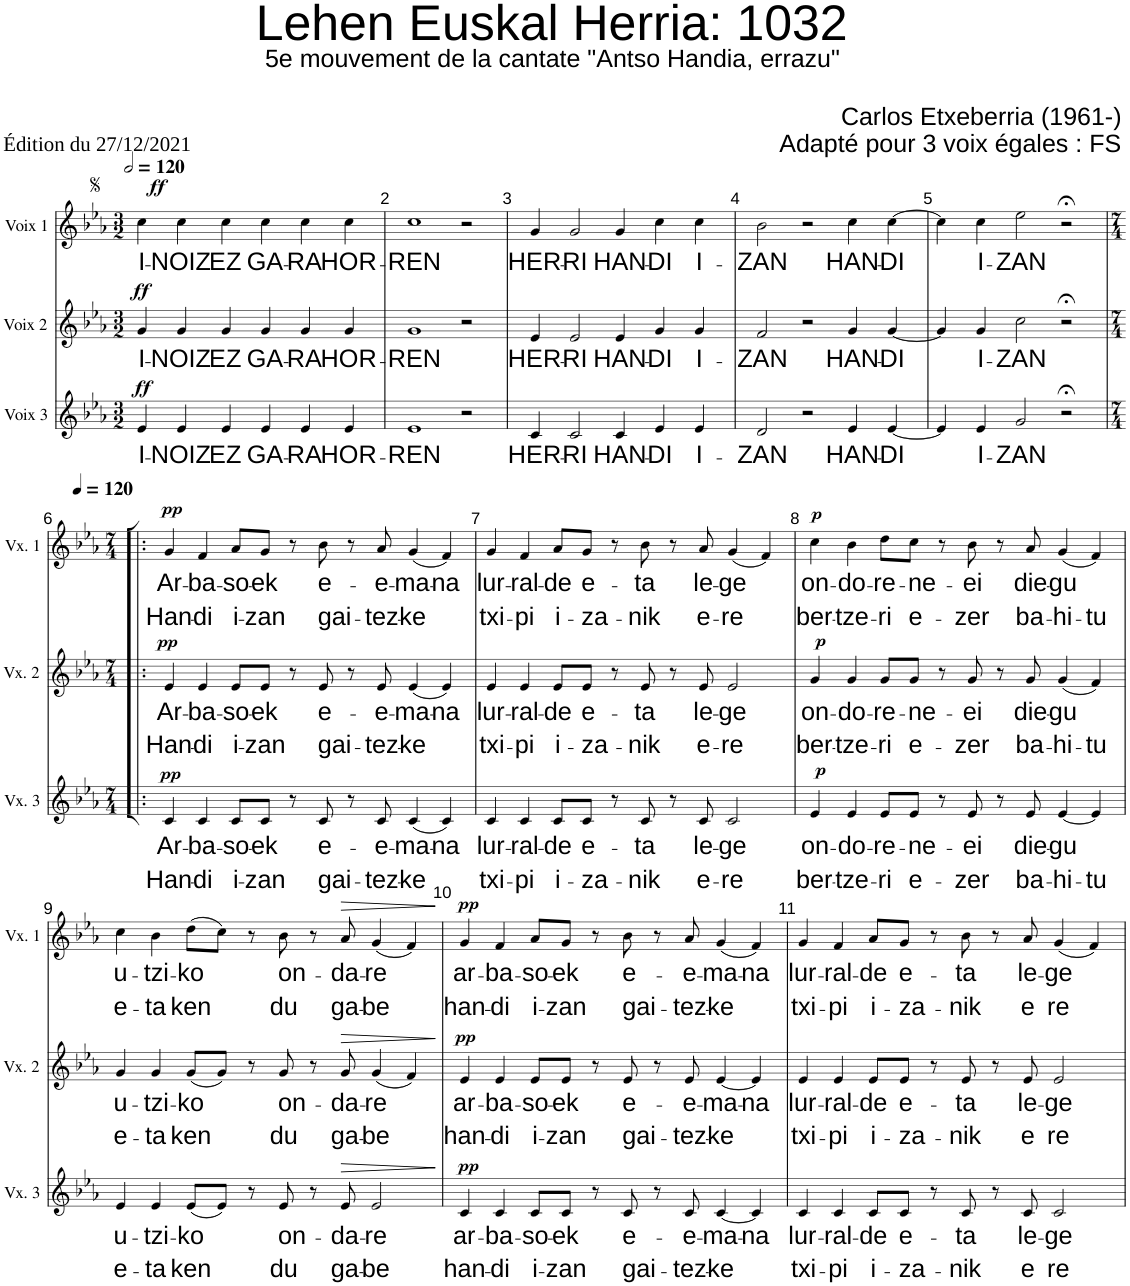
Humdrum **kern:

**kern	**text	**text	**text	**dynam	**kern	**text	**text	**text	**dynam	**kern	**text	**text	**text	**dynam
*part3	*part3	*part3	*part3	*part3	*part2	*part2	*part2	*part2	*part2	*part1	*part1	*part1	*part1	*part1
*staff3	*staff3	*staff3	*staff3	*staff3	*staff2	*staff2	*staff2	*staff2	*staff2	*staff1	*staff1	*staff1	*staff1	*staff1
*I"Voix 3	*	*	*	*	*I"Voix 2	*	*	*	*	*I"Voix 1	*	*	*	*
*I'Vx. 3	*	*	*	*	*I'Vx. 2	*	*	*	*	*I'Vx. 1	*	*	*	*
*clefG2	*	*	*	*	*clefG2	*	*	*	*	*clefG2	*	*	*	*
*k[b-e-a-]	*	*	*	*	*k[b-e-a-]	*	*	*	*	*k[b-e-a-]	*	*	*	*
*M3/2	*	*	*	*	*M3/2	*	*	*	*	*M3/2	*	*	*	*
*MM240	*	*	*	*	*MM240	*	*	*	*	*MM240	*	*	*	*
=1	=1	=1	=1	=1	=1	=1	=1	=1	=1	=1	=1	=1	=1	=1
!	!LO:LY:b	!	!	!LO:DY:a	!	!LO:LY:b	!	!	!LO:DY:a	!	!LO:LY:b	!	!	!LO:DY:a
4e-/	I-	.	.	ff	4g/	I-	.	.	ff	4cc\	I-	.	.	ff
!	!LO:LY:b	!	!	!	!	!LO:LY:b	!	!	!	!	!LO:LY:b	!	!	!
4e-/	-NOIZ	.	.	.	4g/	-NOIZ	.	.	.	4cc\	-NOIZ	.	.	.
!	!LO:LY:b	!	!	!	!	!LO:LY:b	!	!	!	!	!LO:LY:b	!	!	!
4e-/	EZ	.	.	.	4g/	EZ	.	.	.	4cc\	EZ	.	.	.
!	!LO:LY:b	!	!	!	!	!LO:LY:b	!	!	!	!	!LO:LY:b	!	!	!
4e-/	GA-	.	.	.	4g/	GA-	.	.	.	4cc\	GA-	.	.	.
!	!LO:LY:b	!	!	!	!	!LO:LY:b	!	!	!	!	!LO:LY:b	!	!	!
4e-/	-RA	.	.	.	4g/	-RA	.	.	.	4cc\	-RA	.	.	.
!	!LO:LY:b	!	!	!	!	!LO:LY:b	!	!	!	!	!LO:LY:b	!	!	!
4e-/	HOR-	.	.	.	4g/	HOR-	.	.	.	4cc\	HOR-	.	.	.
=2	=2	=2	=2	=2	=2	=2	=2	=2	=2	=2	=2	=2	=2	=2
!	!LO:LY:b	!	!	!	!	!LO:LY:b	!	!	!	!	!LO:LY:b	!	!	!
1e-	-REN	.	.	.	1g	-REN	.	.	.	1cc	-REN	.	.	.
2r	.	.	.	.	2r	.	.	.	.	2r	.	.	.	.
=3	=3	=3	=3	=3	=3	=3	=3	=3	=3	=3	=3	=3	=3	=3
!	!LO:LY:b	!	!	!	!	!LO:LY:b	!	!	!	!	!LO:LY:b	!	!	!
4c/	HER-	.	.	.	4e-/	HER-	.	.	.	4g/	HER-	.	.	.
!	!LO:LY:b	!	!	!	!	!LO:LY:b	!	!	!	!	!LO:LY:b	!	!	!
2c/	-RI	.	.	.	2e-/	-RI	.	.	.	2g/	-RI	.	.	.
!	!LO:LY:b	!	!	!	!	!LO:LY:b	!	!	!	!	!LO:LY:b	!	!	!
4c/	HAN-	.	.	.	4e-/	HAN-	.	.	.	4g/	HAN-	.	.	.
!	!LO:LY:b	!	!	!	!	!LO:LY:b	!	!	!	!	!LO:LY:b	!	!	!
4e-/	-DI	.	.	.	4g/	-DI	.	.	.	4cc\	-DI	.	.	.
!	!LO:LY:b	!	!	!	!	!LO:LY:b	!	!	!	!	!LO:LY:b	!	!	!
4e-/	I-	.	.	.	4g/	I-	.	.	.	4cc\	I-	.	.	.
=4	=4	=4	=4	=4	=4	=4	=4	=4	=4	=4	=4	=4	=4	=4
!	!LO:LY:b	!	!	!	!	!LO:LY:b	!	!	!	!	!LO:LY:b	!	!	!
2d/	-ZAN	.	.	.	2f/	-ZAN	.	.	.	2b-\	-ZAN	.	.	.
2r	.	.	.	.	2r	.	.	.	.	2r	.	.	.	.
!	!LO:LY:b	!	!	!	!	!LO:LY:b	!	!	!	!	!LO:LY:b	!	!	!
4e-/	HAN-	.	.	.	4g/	HAN-	.	.	.	4cc\	HAN-	.	.	.
!	!LO:LY:b	!	!	!	!	!LO:LY:b	!	!	!	!	!LO:LY:b	!	!	!
[4e-/	-DI	.	.	.	[4g/	-DI	.	.	.	[4cc\	-DI	.	.	.
=5	=5	=5	=5	=5	=5	=5	=5	=5	=5	=5	=5	=5	=5	=5
4e-/]	.	.	.	.	4g/]	.	.	.	.	4cc\]	.	.	.	.
!	!LO:LY:b	!	!	!	!	!LO:LY:b	!	!	!	!	!LO:LY:b	!	!	!
4e-/	I-	.	.	.	4g/	I-	.	.	.	4cc\	I-	.	.	.
!	!LO:LY:b	!	!	!	!	!LO:LY:b	!	!	!	!	!LO:LY:b	!	!	!
2g/	-ZAN	.	.	.	2cc\	-ZAN	.	.	.	2ee-\	-ZAN	.	.	.
2r;<	.	.	.	.	2r;<	.	.	.	.	2r;<	.	.	.	.
!!LO:LB:g=z
=6!|:	=6!|:	=6!|:	=6!|:	=6!|:	=6!|:	=6!|:	=6!|:	=6!|:	=6!|:	=6!|:	=6!|:	=6!|:	=6!|:	=6!|:
*M7/4	*	*	*	*	*M7/4	*	*	*	*	*M7/4	*	*	*	*
*	*	*	*	*	*	*	*	*	*	*MM120	*	*	*	*
!	!LO:LY:b	!	!LO:LY:b	!LO:DY:a	!	!LO:LY:b	!	!LO:LY:b	!LO:DY:a	!	!LO:LY:b	!	!LO:LY:b	!LO:DY:a
4c/	Ar-	.	Han-	pp	4e-/	Ar-	.	Han-	pp	4g/	Ar-	.	Han-	pp
!	!LO:LY:b	!	!LO:LY:b	!	!	!LO:LY:b	!	!LO:LY:b	!	!	!LO:LY:b	!	!LO:LY:b	!
4c/	-ba-	.	-di	.	4e-/	-ba-	.	-di	.	4f/	-ba-	.	-di	.
!	!LO:LY:b	!	!LO:LY:b	!	!	!LO:LY:b	!	!LO:LY:b	!	!	!LO:LY:b	!	!LO:LY:b	!
8c/L	-so-	.	i-	.	8e-/L	-so-	.	i-	.	8a-/L	-so-	.	i-	.
!	!LO:LY:b	!	!LO:LY:b	!	!	!LO:LY:b	!	!LO:LY:b	!	!	!LO:LY:b	!	!LO:LY:b	!
8c/J	-ek	.	-zan	.	8e-/J	-ek	.	-zan	.	8g/J	-ek	.	-zan	.
8r	.	.	.	.	8r	.	.	.	.	8r	.	.	.	.
!	!LO:LY:b	!	!LO:LY:b	!	!	!LO:LY:b	!	!LO:LY:b	!	!	!LO:LY:b	!	!LO:LY:b	!
8c/	e-	.	gai-	.	8e-/	e-	.	gai-	.	8b-\	e-	.	gai-	.
8r	.	.	.	.	8r	.	.	.	.	8r	.	.	.	.
!	!LO:LY:b	!	!LO:LY:b	!	!	!LO:LY:b	!	!LO:LY:b	!	!	!LO:LY:b	!	!LO:LY:b	!
8c/	e-	.	-tez-	.	8e-/	e-	.	-tez-	.	8a-/	e-	.	-tez-	.
!	!LO:LY:b	!	!LO:LY:b	!	!	!LO:LY:b	!	!LO:LY:b	!	!	!LO:LY:b	!	!LO:LY:b	!
(4c/	-ma-	.	-ke	.	(4e-/	-ma-	.	-ke	.	(4g/	-ma-	.	-ke	.
!	!LO:LY:b	!	!	!	!	!LO:LY:b	!	!	!	!	!LO:LY:b	!	!	!
4c/)	-na	.	.	.	4e-/)	-na	.	.	.	4f/)	-na	.	.	.
=7	=7	=7	=7	=7	=7	=7	=7	=7	=7	=7	=7	=7	=7	=7
!	!LO:LY:b	!	!LO:LY:b	!	!	!LO:LY:b	!	!LO:LY:b	!	!	!LO:LY:b	!	!LO:LY:b	!
4c/	lur-	.	txi-	.	4e-/	lur-	.	txi-	.	4g/	lur-	.	txi-	.
!	!LO:LY:b	!	!LO:LY:b	!	!	!LO:LY:b	!	!LO:LY:b	!	!	!LO:LY:b	!	!LO:LY:b	!
4c/	-ral-	.	-pi	.	4e-/	-ral-	.	-pi	.	4f/	-ral-	.	-pi	.
!	!LO:LY:b	!	!LO:LY:b	!	!	!LO:LY:b	!	!LO:LY:b	!	!	!LO:LY:b	!	!LO:LY:b	!
8c/L	-de	.	i-	.	8e-/L	-de	.	i-	.	8a-/L	-de	.	i-	.
!	!LO:LY:b	!	!LO:LY:b	!	!	!LO:LY:b	!	!LO:LY:b	!	!	!LO:LY:b	!	!LO:LY:b	!
8c/J	e-	.	-za-	.	8e-/J	e-	.	-za-	.	8g/J	e-	.	-za-	.
8r	.	.	.	.	8r	.	.	.	.	8r	.	.	.	.
!	!LO:LY:b	!	!LO:LY:b	!	!	!LO:LY:b	!	!LO:LY:b	!	!	!LO:LY:b	!	!LO:LY:b	!
8c/	-ta	.	-nik	.	8e-/	-ta	.	-nik	.	8b-\	-ta	.	-nik	.
8r	.	.	.	.	8r	.	.	.	.	8r	.	.	.	.
!	!LO:LY:b	!	!LO:LY:b	!	!	!LO:LY:b	!	!LO:LY:b	!	!	!LO:LY:b	!	!LO:LY:b	!
8c/	le-	.	e-	.	8e-/	le-	.	e-	.	8a-/	le-	.	e-	.
!	!LO:LY:b	!	!LO:LY:b	!	!	!LO:LY:b	!	!LO:LY:b	!	!	!LO:LY:b	!	!LO:LY:b	!
2c/	-ge	.	-re	.	2e-/	-ge	.	-re	.	(4g/	-ge	.	-re	.
.	.	.	.	.	.	.	.	.	.	4f/)	.	.	.	.
=8	=8	=8	=8	=8	=8	=8	=8	=8	=8	=8	=8	=8	=8	=8
!	!LO:LY:b	!	!LO:LY:b	!LO:DY:a	!	!LO:LY:b	!	!LO:LY:b	!LO:DY:a	!	!LO:LY:b	!	!LO:LY:b	!LO:DY:a
4e-/	on-	.	ber-	p	4g/	on-	.	ber-	p	4cc\	on-	.	ber-	p
!	!LO:LY:b	!	!LO:LY:b	!	!	!LO:LY:b	!	!LO:LY:b	!	!	!LO:LY:b	!	!LO:LY:b	!
4e-/	-do-	.	-tze-	.	4g/	-do-	.	-tze-	.	4b-\	-do-	.	-tze-	.
!	!LO:LY:b	!	!LO:LY:b	!	!	!LO:LY:b	!	!LO:LY:b	!	!	!LO:LY:b	!	!LO:LY:b	!
8e-/L	-re-	.	-ri	.	8g/L	-re-	.	-ri	.	8dd\L	-re-	.	-ri	.
!	!LO:LY:b	!	!LO:LY:b	!	!	!LO:LY:b	!	!LO:LY:b	!	!	!LO:LY:b	!	!LO:LY:b	!
8e-/J	-ne-	.	e-	.	8g/J	-ne-	.	e-	.	8cc\J	-ne-	.	e-	.
8r	.	.	.	.	8r	.	.	.	.	8r	.	.	.	.
!	!LO:LY:b	!	!LO:LY:b	!	!	!LO:LY:b	!	!LO:LY:b	!	!	!LO:LY:b	!	!LO:LY:b	!
8e-/	-ei	.	-zer	.	8g/	-ei	.	-zer	.	8b-\	-ei	.	-zer	.
8r	.	.	.	.	8r	.	.	.	.	8r	.	.	.	.
!	!LO:LY:b	!	!LO:LY:b	!	!	!LO:LY:b	!	!LO:LY:b	!	!	!LO:LY:b	!	!LO:LY:b	!
8e-/	die-	.	ba-	.	8g/	die-	.	ba-	.	8a-/	die-	.	ba-	.
!	!LO:LY:b	!	!LO:LY:b	!	!	!LO:LY:b	!	!LO:LY:b	!	!	!LO:LY:b	!	!LO:LY:b	!
[4e-/	-gu	.	-hi-	.	(4g/	-gu	.	-hi-	.	(4g/	-gu	.	-hi-	.
!	!	!	!LO:LY:b	!	!	!	!	!LO:LY:b	!	!	!	!	!LO:LY:b	!
4e-/]	.	.	-tu	.	4f/)	.	.	-tu	.	4f/)	.	.	-tu	.
!!LO:LB:g=z
=9	=9	=9	=9	=9	=9	=9	=9	=9	=9	=9	=9	=9	=9	=9
!	!LO:LY:b	!	!LO:LY:b	!	!	!LO:LY:b	!	!LO:LY:b	!	!	!LO:LY:b	!	!LO:LY:b	!
4e-/	u-	.	e-	.	4g/	u-	.	e-	.	4cc\	u-	.	e-	.
!	!LO:LY:b	!	!LO:LY:b	!	!	!LO:LY:b	!	!LO:LY:b	!	!	!LO:LY:b	!	!LO:LY:b	!
4e-/	-tzi-	.	-ta	.	4g/	-tzi-	.	-ta	.	4b-\	-tzi-	.	-ta	.
!	!LO:LY:b	!	!LO:LY:b	!	!	!LO:LY:b	!	!LO:LY:b	!	!	!LO:LY:b	!	!LO:LY:b	!
(8e-/L	-ko	.	ken	.	(8g/L	-ko	.	ken	.	(8dd\L	-ko	.	ken	.
8e-/J)	.	.	.	.	8g/J)	.	.	.	.	8cc\J)	.	.	.	.
8r	.	.	.	.	8r	.	.	.	.	8r	.	.	.	.
!	!LO:LY:b	!	!LO:LY:b	!	!	!LO:LY:b	!	!LO:LY:b	!	!	!LO:LY:b	!	!LO:LY:b	!
8e-/	on-	.	du	.	8g/	on-	.	du	.	8b-\	on-	.	du	.
8r	.	.	.	.	8r	.	.	.	.	8r	.	.	.	.
!	!LO:LY:b	!	!LO:LY:b	!LO:HP:b	!	!LO:LY:b	!	!LO:LY:b	!LO:HP:b	!	!LO:LY:b	!	!LO:LY:b	!LO:HP:b
8e-/	-da-	.	ga-	>	8g/	-da-	.	ga-	>	8a-/	-da-	.	ga-	>
!	!LO:LY:b	!	!LO:LY:b	!	!	!LO:LY:b	!	!LO:LY:b	!	!	!LO:LY:b	!	!LO:LY:b	!
2e-/	-re	.	-be	.	(4g/	-re	.	-be	.	(4g/	-re	.	-be	.
.	.	.	.	.	4f/)	.	.	.	.	4f/)	.	.	.	.
.	.	.	.	]	.	.	.	.	]	.	.	.	.	]
=10	=10	=10	=10	=10	=10	=10	=10	=10	=10	=10	=10	=10	=10	=10
!	!LO:LY:b	!	!LO:LY:b	!LO:DY:a	!	!LO:LY:b	!	!LO:LY:b	!LO:DY:a	!	!LO:LY:b	!	!LO:LY:b	!LO:DY:a
4c/	ar-	.	han-	pp	4e-/	ar-	.	han-	pp	4g/	ar-	.	han-	pp
!	!LO:LY:b	!	!LO:LY:b	!	!	!LO:LY:b	!	!LO:LY:b	!	!	!LO:LY:b	!	!LO:LY:b	!
4c/	-ba-	.	-di	.	4e-/	-ba-	.	-di	.	4f/	-ba-	.	-di	.
!	!LO:LY:b	!	!LO:LY:b	!	!	!LO:LY:b	!	!LO:LY:b	!	!	!LO:LY:b	!	!LO:LY:b	!
8c/L	-so-	.	i-	.	8e-/L	-so-	.	i-	.	8a-/L	-so-	.	i-	.
!	!LO:LY:b	!	!LO:LY:b	!	!	!LO:LY:b	!	!LO:LY:b	!	!	!LO:LY:b	!	!LO:LY:b	!
8c/J	-ek	.	-zan	.	8e-/J	-ek	.	-zan	.	8g/J	-ek	.	-zan	.
8r	.	.	.	.	8r	.	.	.	.	8r	.	.	.	.
!	!LO:LY:b	!	!LO:LY:b	!	!	!LO:LY:b	!	!LO:LY:b	!	!	!LO:LY:b	!	!LO:LY:b	!
8c/	e-	.	gai-	.	8e-/	e-	.	gai-	.	8b-\	e-	.	gai-	.
8r	.	.	.	.	8r	.	.	.	.	8r	.	.	.	.
!	!LO:LY:b	!	!LO:LY:b	!	!	!LO:LY:b	!	!LO:LY:b	!	!	!LO:LY:b	!	!LO:LY:b	!
8c/	-e-	.	-tez-	.	8e-/	-e-	.	-tez-	.	8a-/	-e-	.	-tez-	.
!	!LO:LY:b	!	!LO:LY:b	!	!	!LO:LY:b	!	!LO:LY:b	!	!	!LO:LY:b	!	!LO:LY:b	!
[4c/	-ma-	.	-ke	.	[4e-/	-ma-	.	-ke	.	(4g/	-ma-	.	-ke	.
!	!LO:LY:b	!	!	!	!	!LO:LY:b	!	!	!	!	!LO:LY:b	!	!	!
4c/]	-na	.	.	.	4e-/]	-na	.	.	.	4f/)	-na	.	.	.
=11	=11	=11	=11	=11	=11	=11	=11	=11	=11	=11	=11	=11	=11	=11
!	!LO:LY:b	!	!LO:LY:b	!	!	!LO:LY:b	!	!LO:LY:b	!	!	!LO:LY:b	!	!LO:LY:b	!
4c/	lur-	.	txi-	.	4e-/	lur-	.	txi-	.	4g/	lur-	.	txi-	.
!	!LO:LY:b	!	!LO:LY:b	!	!	!LO:LY:b	!	!LO:LY:b	!	!	!LO:LY:b	!	!LO:LY:b	!
4c/	-ral-	.	-pi	.	4e-/	-ral-	.	-pi	.	4f/	-ral-	.	-pi	.
!	!LO:LY:b	!	!LO:LY:b	!	!	!LO:LY:b	!	!LO:LY:b	!	!	!LO:LY:b	!	!LO:LY:b	!
8c/L	-de	.	i-	.	8e-/L	-de	.	i-	.	8a-/L	-de	.	i-	.
!	!LO:LY:b	!	!LO:LY:b	!	!	!LO:LY:b	!	!LO:LY:b	!	!	!LO:LY:b	!	!LO:LY:b	!
8c/J	e-	.	-za-	.	8e-/J	e-	.	-za-	.	8g/J	e-	.	-za-	.
8r	.	.	.	.	8r	.	.	.	.	8r	.	.	.	.
!	!LO:LY:b	!	!LO:LY:b	!	!	!LO:LY:b	!	!LO:LY:b	!	!	!LO:LY:b	!	!LO:LY:b	!
8c/	-ta	.	-nik	.	8e-/	-ta	.	-nik	.	8b-\	-ta	.	-nik	.
8r	.	.	.	.	8r	.	.	.	.	8r	.	.	.	.
!	!LO:LY:b	!	!LO:LY:b	!	!	!LO:LY:b	!	!LO:LY:b	!	!	!LO:LY:b	!	!LO:LY:b	!
8c/	le-	.	e	.	8e-/	le-	.	e	.	8a-/	le-	.	e	.
!	!LO:LY:b	!	!LO:LY:b	!	!	!LO:LY:b	!	!LO:LY:b	!	!	!LO:LY:b	!	!LO:LY:b	!
2c/	-ge	.	re	.	2e-/	-ge	.	re	.	(4g/	-ge	.	re	.
.	.	.	.	.	.	.	.	.	.	4f/)	.	.	.	.
=	=	=	=	=	=	=	=	=	=	=	=	=	=	=
*-	*-	*-	*-	*-	*-	*-	*-	*-	*-	*-	*-	*-	*-	*-
